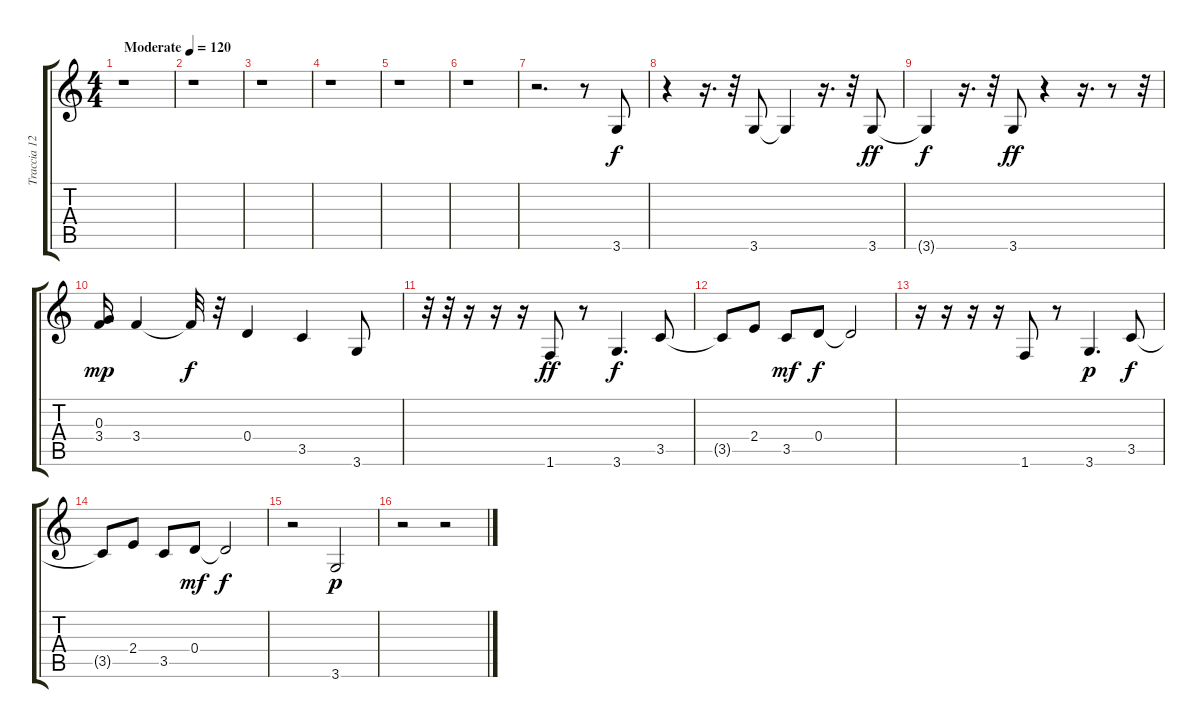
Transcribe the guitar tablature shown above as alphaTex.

\track ("Traccia 12" "Traccia 12") {instrument distortionguitar}
\staff {score tabs}
\tuning (E4 B3 G3 D3 A2 E2) {hide}
\ts (4 4)
\tempo (120 "Moderate")
\clef g2
\ks c
r.1{dy f instrument distortionguitar} |
r.1 |
r.1 |
r.1 |
r.1 |
r.1 |
r.2{d} r.8 3.6.8 |
r.4 r.16{d} r.32 3.6.8 3.6{t}.4 r.16{d} r.32 3.6.8{dy ff} |
3.6{t}.4{dy f} r.16{d} r.32 3.6.8{dy ff} r.4 r.16{d} r.8 r.32 |
(0.3 3.4).16{dy mp} 3.4.4 3.4{t}.32{dy f} r.32 0.4.4 3.5.4 3.6.8 |
r.32 r.32 r.16 r.16 r.16 1.6.8{dy ff} r.8 3.6.4{d dy f} 3.5.8 |
3.5{t}.8 2.4.8 3.5.8{dy mf} 0.4.8{dy f} 0.4{t}.2 |
r.16 r.16 r.16 r.16 1.6.8 r.8 3.6.4{d dy p} 3.5.8{dy f} |
3.5{t}.8 2.4.8 3.5.8 0.4.8{dy mf} 0.4{t}.2{dy f} |
r.2 3.6.2{dy p} |
r.2 r.2
